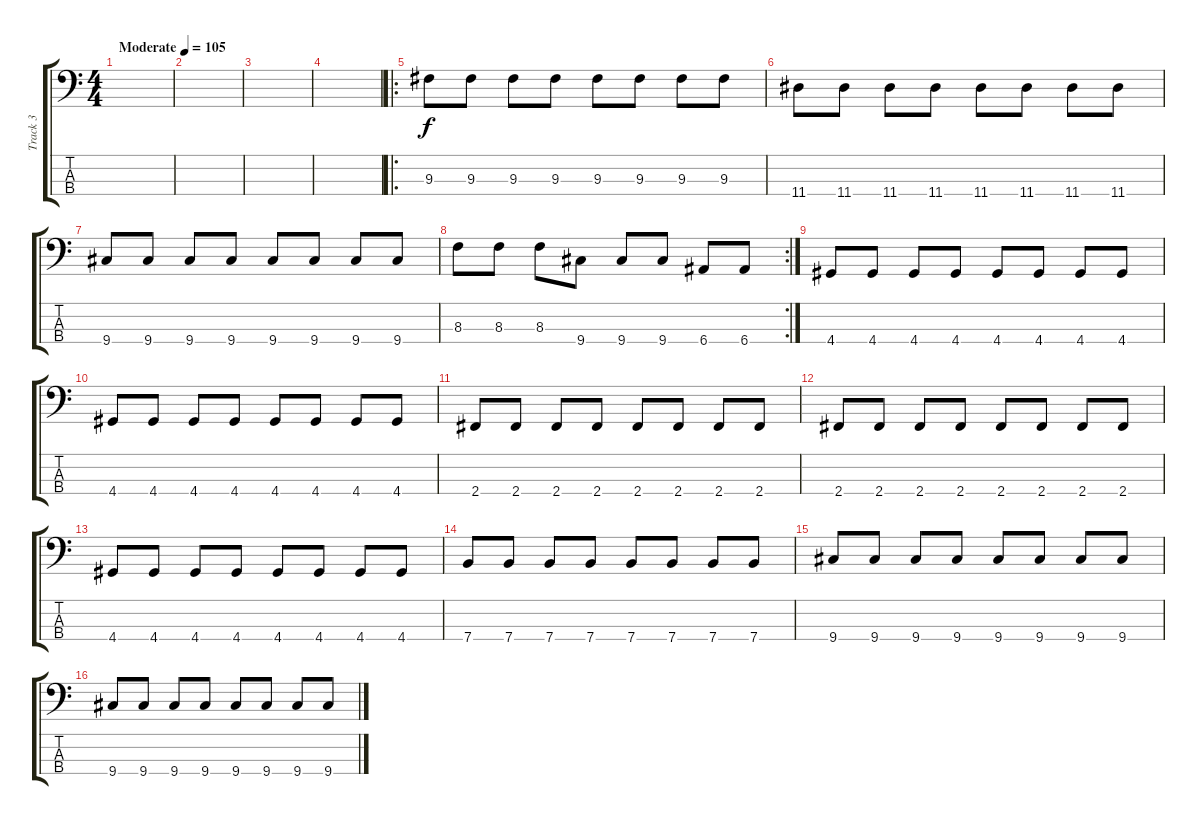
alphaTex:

\track ("Track 3" "Track 3") {instrument electricbassfinger}
\staff {score tabs}
\tuning (G2 D2 A1 E1) {hide}
\ts (4 4)
\tempo (105 "Moderate")
\clef f4
\ks c
|
|
|
|
\ro
9.3.8 9.3.8 9.3.8 9.3.8 9.3.8 9.3.8 9.3.8 9.3.8 |
11.4.8 11.4.8 11.4.8 11.4.8 11.4.8 11.4.8 11.4.8 11.4.8 |
9.4.8 9.4.8 9.4.8 9.4.8 9.4.8 9.4.8 9.4.8 9.4.8 |
\rc 2
8.3.8 8.3.8 8.3.8 9.4.8 9.4.8 9.4.8 6.4.8 6.4.8 |
4.4.8 4.4.8 4.4.8 4.4.8 4.4.8 4.4.8 4.4.8 4.4.8 |
4.4.8 4.4.8 4.4.8 4.4.8 4.4.8 4.4.8 4.4.8 4.4.8 |
2.4.8 2.4.8 2.4.8 2.4.8 2.4.8 2.4.8 2.4.8 2.4.8 |
2.4.8 2.4.8 2.4.8 2.4.8 2.4.8 2.4.8 2.4.8 2.4.8 |
4.4.8 4.4.8 4.4.8 4.4.8 4.4.8 4.4.8 4.4.8 4.4.8 |
7.4.8 7.4.8 7.4.8 7.4.8 7.4.8 7.4.8 7.4.8 7.4.8 |
9.4.8 9.4.8 9.4.8 9.4.8 9.4.8 9.4.8 9.4.8 9.4.8 |
9.4.8 9.4.8 9.4.8 9.4.8 9.4.8 9.4.8 9.4.8 9.4.8
